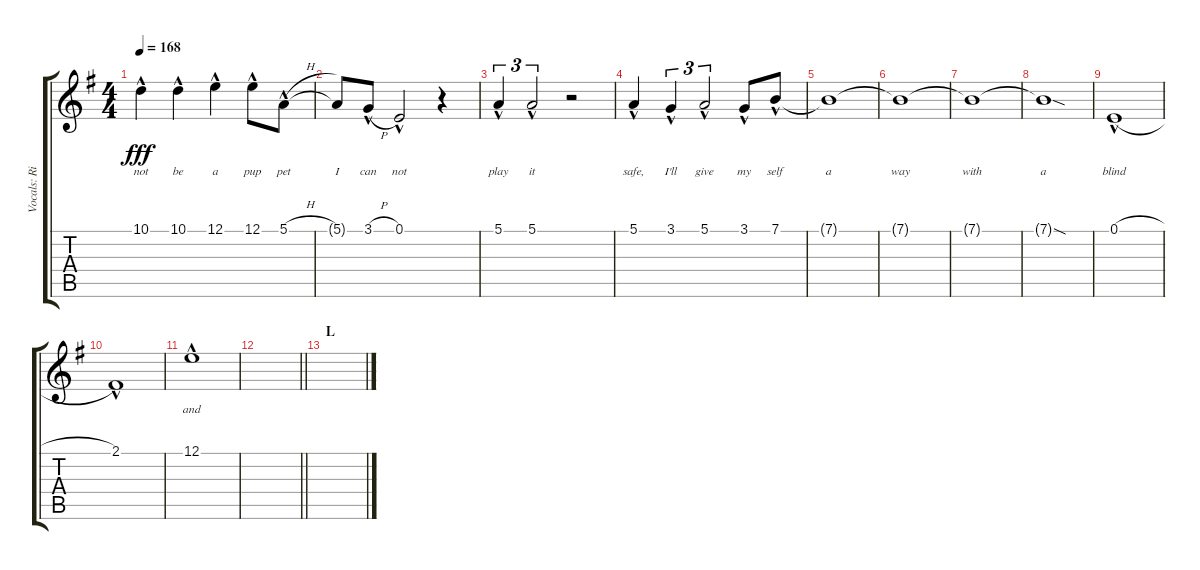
\track ("Vocals: Rik" "Vocals: Ri") {instrument lead2sawtooth}
\staff {score tabs}
\tuning (E4 B3 G3 D3 A2 E2) {hide}
\ts (4 4)
\tempo 168
\clef g2
\ks g
10.1{hac}.4{lyrics (0 "not") lyrics (1 "") lyrics (2 "") lyrics (3 "") lyrics (4 "") dy fff} 10.1{hac}.4{lyrics (0 "be") lyrics (1 "") lyrics (2 "") lyrics (3 "") lyrics (4 "")} 12.1{hac}.4{lyrics (0 "a") lyrics (1 "") lyrics (2 "") lyrics (3 "") lyrics (4 "")} 12.1{hac}.8{lyrics (0 "pup") lyrics (1 "") lyrics (2 "") lyrics (3 "") lyrics (4 "")} 5.1{h hac}.8{lyrics (0 "pet") lyrics (1 "") lyrics (2 "") lyrics (3 "") lyrics (4 "")} |
5.1{t}.8{lyrics (0 "I") lyrics (1 "") lyrics (2 "") lyrics (3 "") lyrics (4 "")} 3.1{h hac}.8{lyrics (0 "can") lyrics (1 "") lyrics (2 "") lyrics (3 "") lyrics (4 "")} 0.1{hac}.2{lyrics (0 "not") lyrics (1 "") lyrics (2 "") lyrics (3 "") lyrics (4 "")} r.4 |
5.1{hac}.4{tu (3 2) lyrics (0 "play") lyrics (1 "") lyrics (2 "") lyrics (3 "") lyrics (4 "")} 5.1{hac}.2{tu (3 2) lyrics (0 "it") lyrics (1 "") lyrics (2 "") lyrics (3 "") lyrics (4 "")} r.2 |
5.1{hac}.4{lyrics (0 "safe,") lyrics (1 "") lyrics (2 "") lyrics (3 "") lyrics (4 "")} 3.1{hac}.4{tu (3 2) lyrics (0 "I'll") lyrics (1 "") lyrics (2 "") lyrics (3 "") lyrics (4 "")} 5.1{hac}.2{tu (3 2) lyrics (0 "give") lyrics (1 "") lyrics (2 "") lyrics (3 "") lyrics (4 "")} 3.1{hac}.8{lyrics (0 "my") lyrics (1 "") lyrics (2 "") lyrics (3 "") lyrics (4 "")} 7.1{hac}.8{lyrics (0 "self") lyrics (1 "") lyrics (2 "") lyrics (3 "") lyrics (4 "")} |
7.1{t}.1{lyrics (0 "a") lyrics (1 "") lyrics (2 "") lyrics (3 "") lyrics (4 "")} |
7.1{t}.1{lyrics (0 "way") lyrics (1 "") lyrics (2 "") lyrics (3 "") lyrics (4 "")} |
7.1{t}.1{lyrics (0 "with") lyrics (1 "") lyrics (2 "") lyrics (3 "") lyrics (4 "")} |
7.1{sod t}.1{lyrics (0 "a") lyrics (1 "") lyrics (2 "") lyrics (3 "") lyrics (4 "")} |
0.1{h hac}.1{lyrics (0 "blind") lyrics (1 "") lyrics (2 "") lyrics (3 "") lyrics (4 "")} |
2.1{hac}.1{lyrics (0 "") lyrics (1 "") lyrics (2 "") lyrics (3 "") lyrics (4 "")} |
12.1{hac}.1{lyrics (0 "and") lyrics (1 "") lyrics (2 "") lyrics (3 "") lyrics (4 "")} |
\barLineRight lightlight
|
\section ("" "L")
